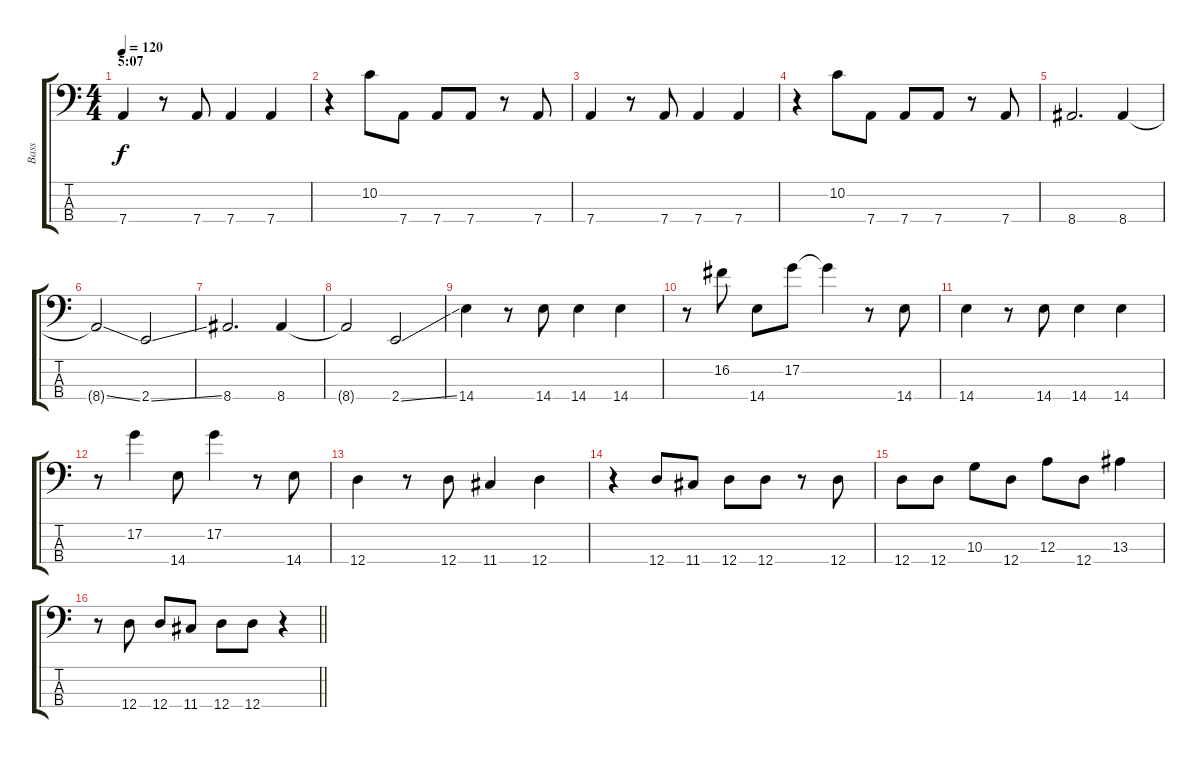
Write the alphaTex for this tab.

\track ("Bass" "Bass") {instrument electricbassfinger}
\staff {score tabs}
\tuning (G2 D2 A1 D1) {hide}
\ts (4 4)
\section ("" "5:07")
\tempo 120
\clef f4
\ks c
7.4.4{dy f} r.8 7.4.8 7.4.4 7.4.4 |
r.4 10.2.8 7.4.8 7.4.8 7.4.8 r.8 7.4.8 |
7.4.4 r.8 7.4.8 7.4.4 7.4.4 |
r.4 10.2.8 7.4.8 7.4.8 7.4.8 r.8 7.4.8 |
8.4.2{d} 8.4.4 |
8.4{ss t}.2 2.4{ss}.2 |
8.4.2{d} 8.4.4 |
8.4{t}.2 2.4{ss}.2 |
14.4.4 r.8 14.4.8 14.4.4 14.4.4 |
r.8 16.2.8 14.4.8 17.2.8 17.2{t}.4 r.8 14.4.8 |
14.4.4 r.8 14.4.8 14.4.4 14.4.4 |
r.8 17.2.4 14.4.8 17.2.4 r.8 14.4.8 |
12.4.4 r.8 12.4.8 11.4.4 12.4.4 |
r.4 12.4.8 11.4.8 12.4.8 12.4.8 r.8 12.4.8 |
12.4.8 12.4.8 10.3.8 12.4.8 12.3.8 12.4.8 13.3.4 |
\barLineRight lightlight
r.8 12.4.8 12.4.8 11.4.8 12.4.8 12.4.8 r.4
